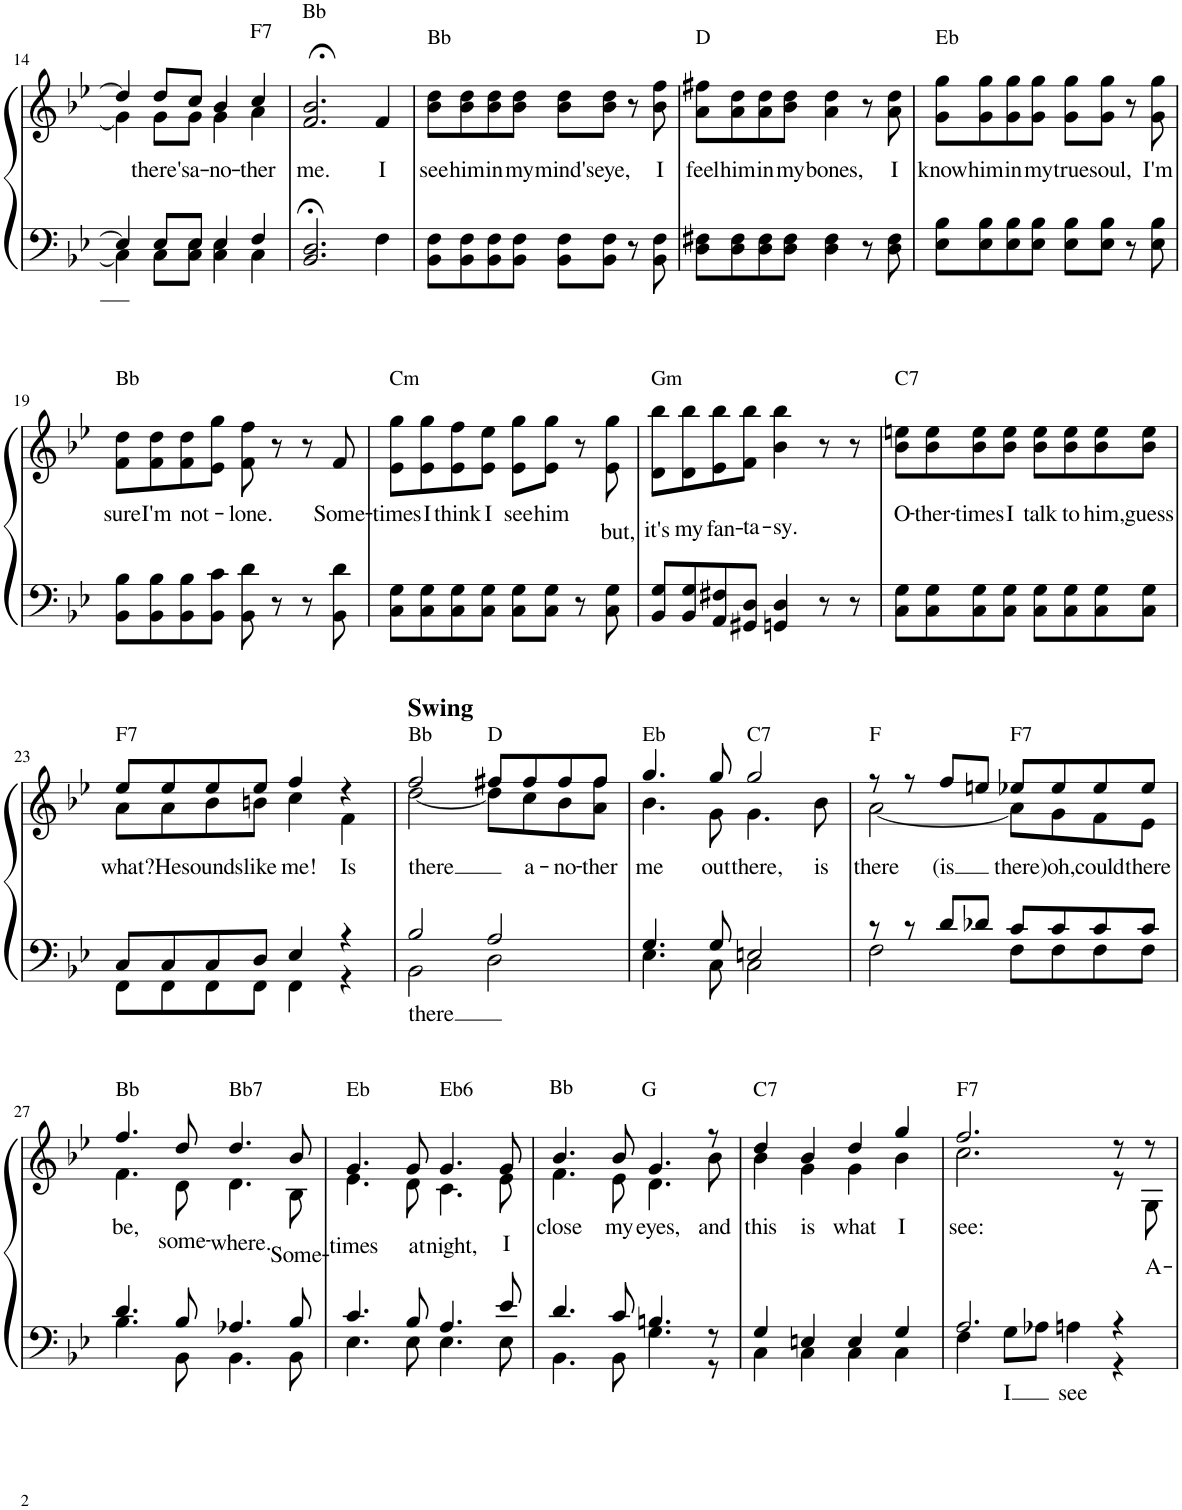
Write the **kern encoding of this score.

**kern	**text	**kern	**text
*part1	*part1	*part1	*part1
*staff2	*staff2	*staff1	*staff1
*I"Piano	*	*	*
*I'Pno.	*	*	*
!!LO:PB:g=z
*clefF4	*	*clefG2	*
*k[b-e-]	*	*k[b-e-]	*
*M4/4	*	*M4/4	*
=14	=14	=14	=14
*^	*	*^	*
4E-/]	4C\]	.	4dd/]	4g\]	.
!	!	!	!	!	!LO:LY:b
8E-/L	8C\L	.	8dd/L	8g\L	there's
!	!	!	!	!	!LO:LY:b
8E-/J	8C\ 8E-\J	.	8cc/J	8g\J	a-
!	!	!	!	!	!LO:LY:b
4E-/	4C\ 4E-\	.	4b-/	4g\	-no-
!	!	!	!LO:TX:a:t=F7	!	!
!	!	!	!	!	!LO:LY:b
4F/	4C\	.	4cc/	4a\	-ther
=15	=15	=15	=15	=15	=15
!	!	!	!LO:TX:a:t=Bb	!	!
!	!	!	!	!	!LO:LY:b
*v	*v	*	*	*	*
*	*	*v	*v	*
2.BB-/;< 2.D/;<	.	2.f/;< 2.b-/;<	me.
!	!	!	!LO:LY:b
4F\	.	4f/	I
=16	=16	=16	=16
!	!	!LO:TX:a:t=Bb	!
!	!	!	!LO:LY:b
8BB-\ 8F\L	.	8b-\ 8dd\L	see
!	!	!	!LO:LY:b
8BB-\ 8F\	.	8b-\ 8dd\	him
!	!	!	!LO:LY:b
8BB-\ 8F\	.	8b-\ 8dd\	in
!	!	!	!LO:LY:b
8BB-\ 8F\J	.	8b-\ 8dd\J	my
!	!	!	!LO:LY:b
8BB-\ 8F\L	.	8b-\ 8dd\L	mind's
!	!	!	!LO:LY:b
8BB-\ 8F\J	.	8b-\ 8dd\J	eye,
8r	.	8r	.
!	!	!	!LO:LY:b
8BB-\ 8F\	.	8b-\ 8ff\	I
=17	=17	=17	=17
!	!	!LO:TX:a:t=D	!
!	!	!	!LO:LY:b
8D\ 8F#X\L	.	8a\ 8ff#X\L	feel
!	!	!	!LO:LY:b
8D\ 8F#\	.	8a\ 8dd\	him
!	!	!	!LO:LY:b
8D\ 8F#\	.	8a\ 8dd\	in
!	!	!	!LO:LY:b
8D\ 8F#\J	.	8b-\ 8dd\J	my
!	!	!	!LO:LY:b
4D\ 4F#\	.	4a\ 4dd\	bones,
8r	.	8r	.
!	!	!	!LO:LY:b
8D\ 8F#\	.	8a\ 8dd\	I
=18	=18	=18	=18
!	!	!LO:TX:a:t=Eb	!
!	!	!	!LO:LY:b
8E-\ 8B-\L	.	8g\ 8gg\L	know
!	!	!	!LO:LY:b
8E-\ 8B-\	.	8g\ 8gg\	him
!	!	!	!LO:LY:b
8E-\ 8B-\	.	8g\ 8gg\	in
!	!	!	!LO:LY:b
8E-\ 8B-\J	.	8g\ 8gg\J	my
!	!	!	!LO:LY:b
8E-\ 8B-\L	.	8g\ 8gg\L	true
!	!	!	!LO:LY:b
8E-\ 8B-\J	.	8g\ 8gg\J	soul,
8r	.	8r	.
!	!	!	!LO:LY:b
8E-\ 8B-\	.	8g\ 8gg\	I'm
!!LO:LB:g=z
=19	=19	=19	=19
!	!	!LO:TX:a:t=Bb	!
!	!	!	!LO:LY:b
8BB-\ 8B-\L	.	8f\ 8dd\L	sure
!	!	!	!LO:LY:b
8BB-\ 8B-\	.	8f\ 8dd\	I'm
!	!	!	!LO:LY:b
8BB-\ 8B-\	.	8f\ 8dd\	not-
8BB-\ 8c\J	.	8e-\ 8gg\J	.
!	!	!	!LO:LY:b
8BB-\ 8d\	.	8f\ 8ff\	-lone.
8r	.	8r	.
8r	.	8r	.
!	!	!	!LO:LY:b
8BB-\ 8d\	.	8f/	Some-
=20	=20	=20	=20
!	!	!LO:TX:a:t=Cm	!
!	!	!	!LO:LY:b
8C\ 8G\L	.	8e-\ 8gg\L	-times
!	!	!	!LO:LY:b
8C\ 8G\	.	8e-\ 8gg\	I
!	!	!	!LO:LY:b
8C\ 8G\	.	8e-\ 8ff\	think
!	!	!	!LO:LY:b
8C\ 8G\J	.	8e-\ 8ee-\J	I
!	!	!	!LO:LY:b
8C\ 8G\L	.	8e-\ 8gg\L	see
!	!	!	!LO:LY:b
8C\ 8G\J	.	8e-\ 8gg\J	him
8r	.	8r	.
!	!	!	!LO:LY:b
8C\ 8G\	.	8e-\ 8gg\	but,
=21	=21	=21	=21
!	!	!LO:TX:a:t=Gm	!
!	!	!	!LO:LY:b
8BB-/ 8G/L	.	8d\ 8bb-\L	it's
!	!	!	!LO:LY:b
8BB-/ 8G/	.	8d\ 8bb-\	my
!	!	!	!LO:LY:b
8AA/ 8F#X/	.	8e-\ 8bb-\	fan-
!	!	!	!LO:LY:b
8GG#X/ 8D/J	.	8f\ 8bb-\J	-ta-
!	!	!	!LO:LY:b
4GGn/ 4D/	.	4b-\ 4bb-\	-sy.
8r	.	8r	.
8r	.	8r	.
=22	=22	=22	=22
!	!	!LO:TX:a:t=C7	!
!	!	!	!LO:LY:b
8C\ 8G\L	.	8b-\ 8een\L	O-
!	!	!	!LO:LY:b
8C\ 8G\	.	8b-\ 8ee\	-ther-
!	!	!	!LO:LY:b
8C\ 8G\	.	8b-\ 8ee\	-times
!	!	!	!LO:LY:b
8C\ 8G\J	.	8b-\ 8ee\J	I
!	!	!	!LO:LY:b
8C\ 8G\L	.	8b-\ 8ee\L	talk
!	!	!	!LO:LY:b
8C\ 8G\	.	8b-\ 8ee\	to
!	!	!	!LO:LY:b
8C\ 8G\	.	8b-\ 8ee\	him,
!	!	!	!LO:LY:b
8C\ 8G\J	.	8b-\ 8ee\J	guess
!!LO:LB:g=z
=23	=23	=23	=23
*^	*	*^	*
!	!	!	!LO:TX:a:t=F7	!	!
!	!	!	!	!	!LO:LY:b
8C/L	8FF\L	.	8ee-/L	8a\L	what?
!	!	!	!	!	!LO:LY:b
8C/	8FF\	.	8ee-/	8a\	He
!	!	!	!	!	!LO:LY:b
8C/	8FF\	.	8ee-/	8b-\	sounds
!	!	!	!	!	!LO:LY:b
8D/J	8FF\J	.	8ee-/J	8bn\J	like
!	!	!	!	!	!LO:LY:b
4E-/	4FF\	.	4ff/	4cc\	me!
!	!	!	!	!	!LO:LY:b
4r	4r	.	4r	4f\	Is
=24	=24	=24	=24	=24	=24
!	!	!	!LO:TX:a:B:t=Swing	!	!
!	!	!	!LO:TX:a:t=Bb	!	!
!	!	!LO:LY:b	!	!	!LO:LY:b
2B-/	2BB-\	there	2ff/	[2dd\	there
!	!	!	!LO:TX:a:t=D	!	!
2A/	2D\	.	8ff#X/L	8dd\L]	.
!	!	!	!	!	!LO:LY:b
.	.	.	8ff#/	8cc\	a-
!	!	!	!	!	!LO:LY:b
.	.	.	8ff#/	8b-\	-no-
!	!	!	!	!	!LO:LY:b
.	.	.	8ff#/J	8a\ 8ff#\J	-ther
=25	=25	=25	=25	=25	=25
!	!	!	!LO:TX:a:t=Eb	!	!
!	!	!	!	!	!LO:LY:b
4.G/	4.E-\	.	4.gg/	4.b-\	me
!	!	!	!	!	!LO:LY:b
8G/	8C\	.	8gg/	8g\	out
!	!	!	!LO:TX:a:t=C7	!	!
!	!	!	!	!	!LO:LY:b
2En/	2C\	.	2gg/	4.g\	there,
!	!	!	!	!	!LO:LY:b
.	.	.	.	8b-\	is
=26	=26	=26	=26	=26	=26
!	!	!	!LO:TX:a:t=F	!	!
!	!	!	!	!	!LO:LY:b
8r	2F\	.	8r	[2a\	there
8r	.	.	8r	.	.
!	!	!	!	!	!LO:LY:b
8d/L	.	.	8ff/L	.	(is
8d-X/J	.	.	8een/J	.	.
!	!	!	!LO:TX:a:t=F7	!	!
!	!	!	!	!	!LO:LY:b
8c/L	8F\L	.	8ee-X/L	8a\L]	there)
!	!	!	!	!	!LO:LY:b
8c/	8F\	.	8ee-/	8g\	-oh,
!	!	!	!	!	!LO:LY:b
8c/	8F\	.	8ee-/	8f\	could
!	!	!	!	!	!LO:LY:b
8c/J	8F\J	.	8ee-/J	8e-\J	there
!!LO:LB:g=z	!!
=27	=27	=27	=27	=27	=27
!	!	!	!LO:TX:a:t=Bb	!	!
!	!	!	!	!	!LO:LY:b
4.d/	4.B-\	.	4.ff/	4.f\	be,
!	!	!	!	!	!LO:LY:b
8B-/	8BB-\	.	8dd/	8d\	some-
!	!	!	!LO:TX:a:t=Bb7	!	!
!	!	!	!	!	!LO:LY:b
4.A-X/	4.BB-\	.	4.dd/	4.d\	-where.
!	!	!	!	!	!LO:LY:b
8B-/	8BB-\	.	8b-/	8B-\	Some-
=28	=28	=28	=28	=28	=28
!	!	!	!LO:TX:a:t=Eb	!	!
!	!	!	!	!	!LO:LY:b
4.c/	4.E-\	.	4.g/	4.e-\	-times
!	!	!	!	!	!LO:LY:b
8B-/	8E-\	.	8g/	8d\	at
!	!	!	!LO:TX:a:t=Eb6	!	!
!	!	!	!	!	!LO:LY:b
4.A/	4.E-\	.	4.g/	4.c\	night,
!	!	!	!	!	!LO:LY:b
8e-/	8E-\	.	8g/	8e-\	I
=29	=29	=29	=29	=29	=29
!	!	!	!LO:TX:a:t=Bb	!	!
!	!	!	!	!	!LO:LY:b
4.d/	4.BB-\	.	4.b-/	4.f\	close
!	!	!	!	!	!LO:LY:b
8c/	8BB-\	.	8b-/	8e-\	my
!	!	!	!LO:TX:a:t=G	!	!
!	!	!	!	!	!LO:LY:b
4.Bn/	4.G\	.	4.g/	4.d\	eyes,
!	!	!	!	!	!LO:LY:b
8r	8r	.	8r	8b-\	and
=30	=30	=30	=30	=30	=30
!	!	!	!LO:TX:a:t=C7	!	!
!	!	!	!	!	!LO:LY:b
4G/	4C\	.	4dd/	4b-\	this
!	!	!	!	!	!LO:LY:b
4En/	4C\	.	4b-/	4g\	is
!	!	!	!	!	!LO:LY:b
4E/	4C\	.	4dd/	4g\	what
!	!	!	!	!	!LO:LY:b
4G/	4C\	.	4gg/	4b-\	I
=31	=31	=31	=31	=31	=31
!	!	!	!LO:TX:a:t=F7	!	!
!	!	!	!	!	!LO:LY:b
2.A/	4F\	.	2.ff/	2.cc\	see:
!	!	!LO:LY:b	!	!	!
.	8G\L	I	.	.	.
.	8A-X\J	.	.	.	.
!	!	!LO:LY:b	!	!	!
.	4An\	see	.	.	.
4r	4r	.	8r	8r	.
!	!	!	!	!	!LO:LY:b
.	.	.	8r	8G\	A-
*v	*v	*	*	*	*
*	*	*v	*v	*
=	=	=	=
*-	*-	*-	*-
